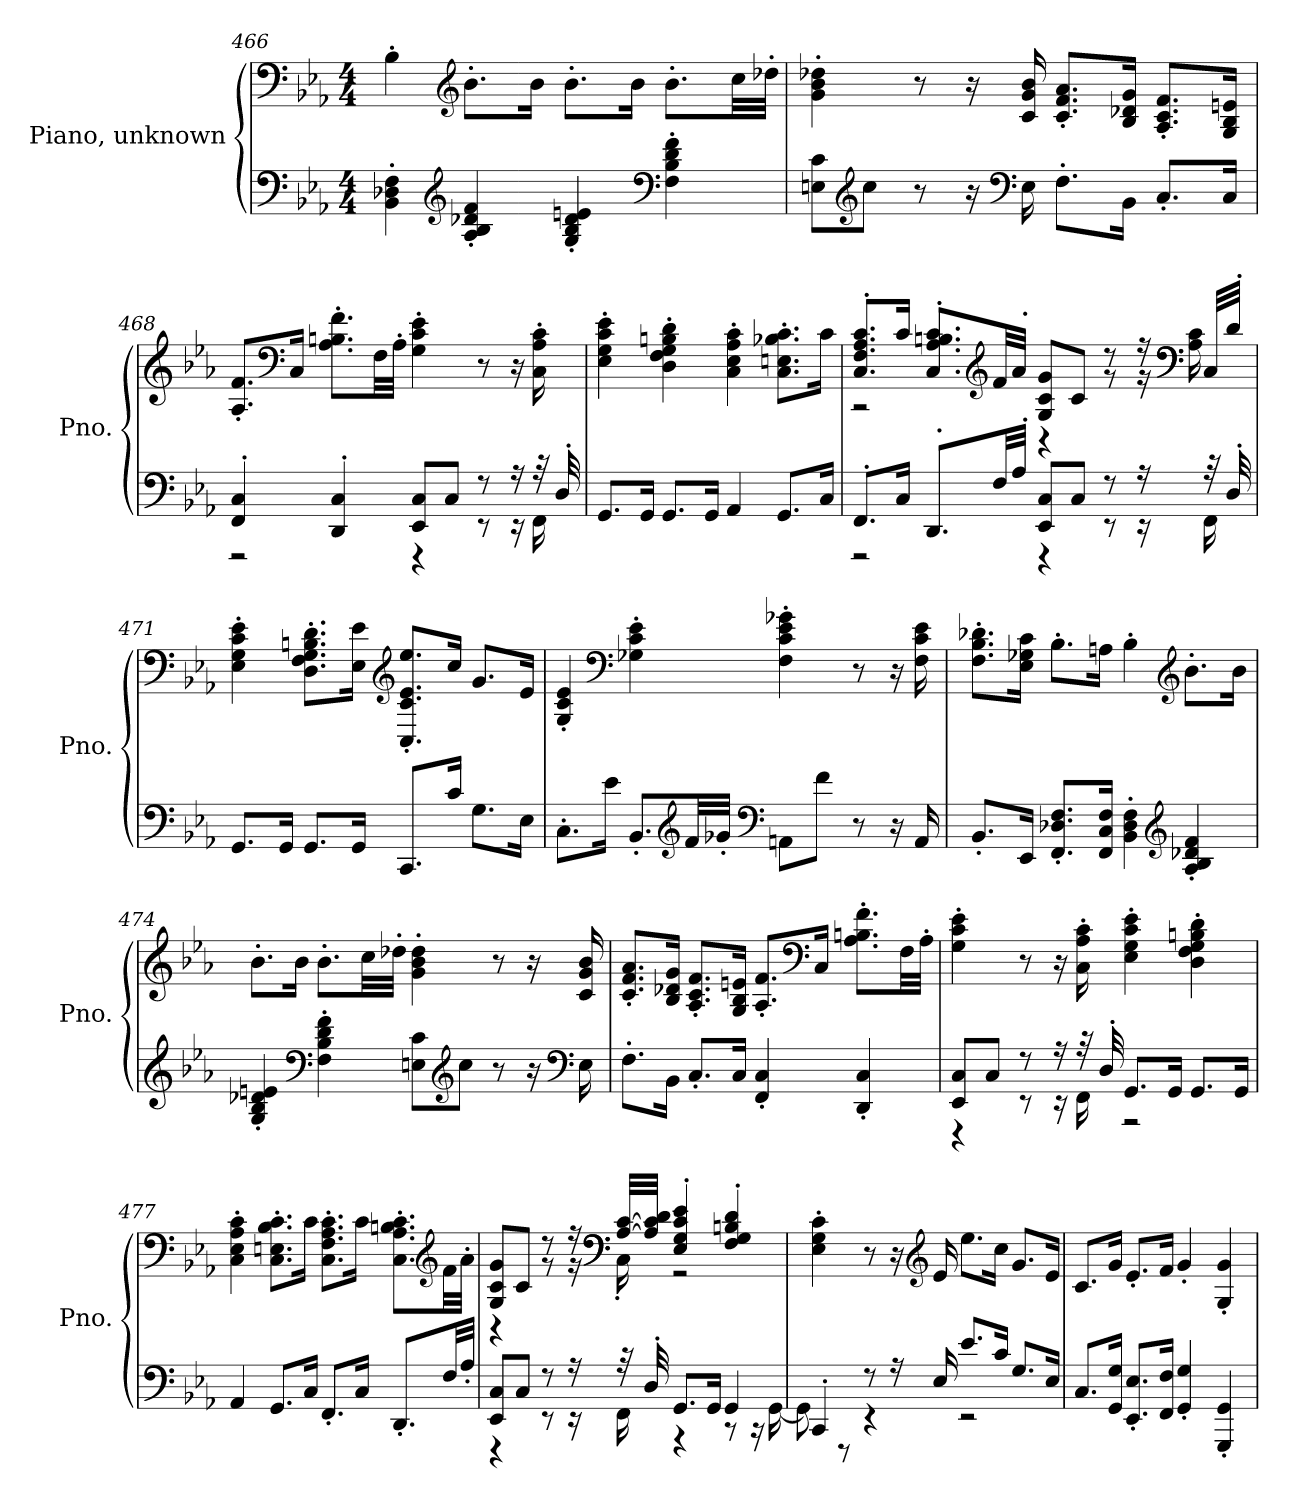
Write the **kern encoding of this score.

**kern	**kern
*part1	*part1
*staff2	*staff1
*I"Piano, unknown	*
*I'Pno.	*
!!LO:LB:g=z
*clefF4	*clefF4
*k[b-e-a-]	*k[b-e-a-]
*M4/4	*M4/4
=466	=466
4BB-\' 4D-X\' 4F\'	4B-'\
*clefG2	*clefG2
4A-/' 4B-/' 4d-X/' 4f/'	8.b-'\L
.	16b-\Jk
4G/' 4B-/' 4d-/' 4en/'	8.b-'\L
.	16b-\Jk
*clefF4	*
4F\' 4B-\' 4d-\' 4f\'	8.b-'\L
.	32cc\LL
.	32dd-X'\JJJ
=467	=467
8En\ 8c\L	4g\' 4b-\' 4dd-X\'
*clefG2	*
8cc\J	.
8r	8r
16r	16r
*clefF4	*
16E\	16c/ 16g/ 16b-/
8.F'\L	8.c/' 8.f/' 8.a-/'L
16BB-\Jk	16B-/ 16d-X/ 16g/Jk
8.C'/L	8.A-/' 8.c/' 8.f/'L
16C/Jk	16G/ 16B-/ 16en/Jk
!!LO:LB:g=z
=468	=468
*^	*
4FF/' 4C/'	2r	8.A-/' 8.f/'L
*	*	*clefF4
.	.	16C/Jk
4DD/' 4C/'	.	8.A-\' 8.Bn\' 8.f\'L
.	.	32F\LL
.	.	32A-'\JJJ
8EE-/ 8C/L	4r	4G\' 4c\' 4e-\'
8C/J	.	.
8r	8r	8r
16r	16r	16r
32r	16FF\	16C\' 16A-\' 16c\'
32D'/	.	.
*v	*v	*
=469	=469
8.GG/L	4E-\' 4G\' 4c\' 4e-\'
16GG/Jk	.
8.GG/L	4D\' 4F\' 4G\' 4Bn\' 4d\'
16GG/Jk	.
4AA-/	4C\' 4E-\' 4A-\' 4c\'
8.GG/L	8.C\' 8.En\' 8.B-X\' 8.c\'L
16C/Jk	16c\Jk
!!LO:LB:g=z
=470	=470
*^	*^
8.FF'/L	2r	8.C/' 8.F/' 8.A-/' 8.c/'L	2r
16C/Jk	.	16c/Jk	.
8.DD'/L	.	8.C/' 8.A-/' 8.Bn/' 8.c/'L	.
*	*	*clefG2	*
32F/LL	.	32f/LL	.
32A-'/JJJ	.	32a-'/JJJ	.
8EE-/ 8C/L	4r	8G/ 8c/ 8g/L	4r
8C/J	.	8c/J	.
8r	8r	8r	8r
16r	16r	16r	16r
*	*	*clefF4	*
32r	16FF\	32C/LLL	16A-\ 16c\
32D'/	.	32d'/JJJ	.
*v	*v	*	*
*	*v	*v
=471	=471
8.GG/L	4E-\' 4G\' 4c\' 4e-\'
16GG/Jk	.
8.GG/L	8.D\' 8.F\' 8.G\' 8.Bn\' 8.d\'L
16GG/Jk	16E-\ 16e-\Jk
*	*clefG2
8.CC/L	8.C/' 8.c/' 8.e-/' 8.ee-/'L
16c/Jk	16cc/Jk
8.G\L	8.g/L
16E-\Jk	16e-/Jk
!!LO:LB:g=z
=472	=472
8.C'\L	4G/' 4c/' 4e-/'
16e-\Jk	.
*	*clefF4
8.BB-'/L	4G-X\' 4c\' 4e-\'
*clefG2	*
32f/LL	.
32g-X'/JJJ	.
*clefF4	*
8AAn\L	4F\' 4c\' 4e-\' 4g-X\'
8f\J	.
8r	8r
16r	16r
16AA/	16F\ 16c\ 16e-\
=473	=473
8.BB-'/L	8.F\' 8.B-\' 8.d-X\'L
16EE-/Jk	16E-\ 16G-X\ 16c\Jk
8.FF/' 8.D-X/' 8.F/'L	8.B-'\L
16FF/ 16C/ 16F/Jk	16An\Jk
4BB-\' 4D-\' 4F\'	4B-'\
*clefG2	*clefG2
4A-/' 4B-/' 4d-X/' 4f/'	8.b-'\L
.	16b-\Jk
!!LO:PB:g=z
=474	=474
4G/' 4B-/' 4d-X/' 4en/'	8.b-'\L
.	16b-\Jk
*clefF4	*
4F\' 4B-\' 4d-\' 4f\'	8.b-'\L
.	32cc\LL
.	32dd-X'\JJJ
8En\ 8c\L	4g\' 4b-\' 4dd-\'
*clefG2	*
8cc\J	.
8r	8r
16r	16r
*clefF4	*
16E\	16c/ 16g/ 16b-/
=475	=475
8.F'\L	8.c/' 8.f/' 8.a-/'L
16BB-\Jk	16B-/ 16d-X/ 16g/Jk
8.C'/L	8.A-/' 8.c/' 8.f/'L
16C/Jk	16G/ 16B-/ 16en/Jk
4FF/' 4C/'	8.A-/' 8.f/'L
*	*clefF4
.	16C/Jk
4DD/' 4C/'	8.A-\' 8.Bn\' 8.f\'L
.	32F\LL
.	32A-'\JJJ
!!LO:LB:g=z
=476	=476
*^	*
8EE-/ 8C/L	4r	4G\' 4c\' 4e-\'
8C/J	.	.
8r	8r	8r
16r	16r	16r
32r	16FF\	16C\' 16A-\' 16c\'
32D'/	.	.
8.GG/L	2r	4E-\' 4G\' 4c\' 4e-\'
16GG/Jk	.	.
8.GG/L	.	4D\' 4F\' 4G\' 4Bn\' 4d\'
16GG/Jk	.	.
*v	*v	*
=477	=477
4AA-/	4C\' 4E-\' 4A-\' 4c\'
8.GG/L	8.C\' 8.En\' 8.B-\' 8.c\'L
16C/Jk	16c\Jk
8.FF'/L	8.C\' 8.F\' 8.A-\' 8.c\'L
16C/Jk	16c\Jk
8.DD'/L	8.C\' 8.A-\' 8.Bn\' 8.c\'L
*	*clefG2
32F/LL	32f\LL
32A-'/JJJ	32a-'\JJJ
=478	=478
*^	*^
8EE-/ 8C/L	4r	8G/ 8c/ 8g/L	4r
8C/J	.	8c/J	.
8r	8r	8r	8r
16r	16r	16r	16r
*	*	*clefF4	*
32r	16FF\	[32A-/ [32c/LLL	16C'\
32D'/	.	32A-/] 32c/] 32d/JJJ	.
8.GG/L	4r	4E-/' 4G/' 4c/' 4e-/'	2r
16GG/Jk	.	.	.
4GG/	8r	4F/' 4G/' 4Bn/' 4d/'	.
.	16r	.	.
.	[16GG\	.	.
*	*	*v	*v
!!LO:LB:g=z
=479	=479	=479
4CC'/	8GG\]	4E-\' 4G\' 4c\'
.	8r	.
8r	4r	8r
16r	.	16r
*	*	*clefG2
16E-/	.	16e-/
8.e-/L	2r	8.ee-\L
16c/Jk	.	16cc\Jk
8.G/L	.	8.g/L
16E-/Jk	.	16e-/Jk
*v	*v	*
=480	=480
8.C/L	8.c/L
16GG/ 16G/Jk	16g/Jk
8.EE-/' 8.E-/'L	8.e-'/L
16FF/ 16F/Jk	16f/Jk
4GG/' 4G/'	4g'/
4GGG/' 4GG/'	4G/' 4g/'
=	=
*-	*-
